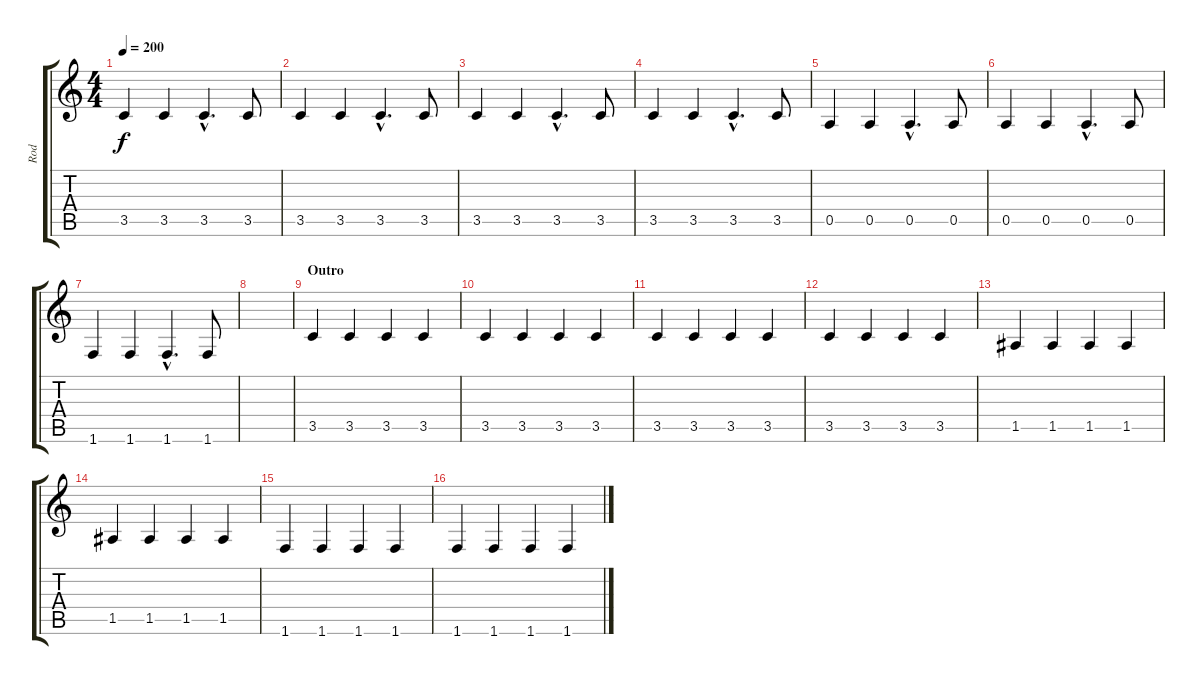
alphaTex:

\track ("Rod" "Rod") {instrument fretlessbass}
\staff {score tabs}
\tuning (E4 B3 G3 D3 A2 E2) {hide}
\ts (4 4)
\tempo 200
\clef g2
\ks c
3.5.4{dy f} 3.5.4 3.5{hac}.4{d} 3.5.8 |
3.5.4 3.5.4 3.5{hac}.4{d} 3.5.8 |
3.5.4 3.5.4 3.5{hac}.4{d} 3.5.8 |
3.5.4 3.5.4 3.5{hac}.4{d} 3.5.8 |
0.5.4 0.5.4 0.5{hac}.4{d} 0.5.8 |
0.5.4 0.5.4 0.5{hac}.4{d} 0.5.8 |
1.6.4 1.6.4 1.6{hac}.4{d} 1.6.8 |
|
\section ("" "Outro")
3.5.4 3.5.4 3.5.4 3.5.4 |
3.5.4 3.5.4 3.5.4 3.5.4 |
3.5.4 3.5.4 3.5.4 3.5.4 |
3.5.4 3.5.4 3.5.4 3.5.4 |
1.5.4 1.5.4 1.5.4 1.5.4 |
1.5.4 1.5.4 1.5.4 1.5.4 |
1.6.4 1.6.4 1.6.4 1.6.4 |
1.6.4 1.6.4 1.6.4 1.6.4
